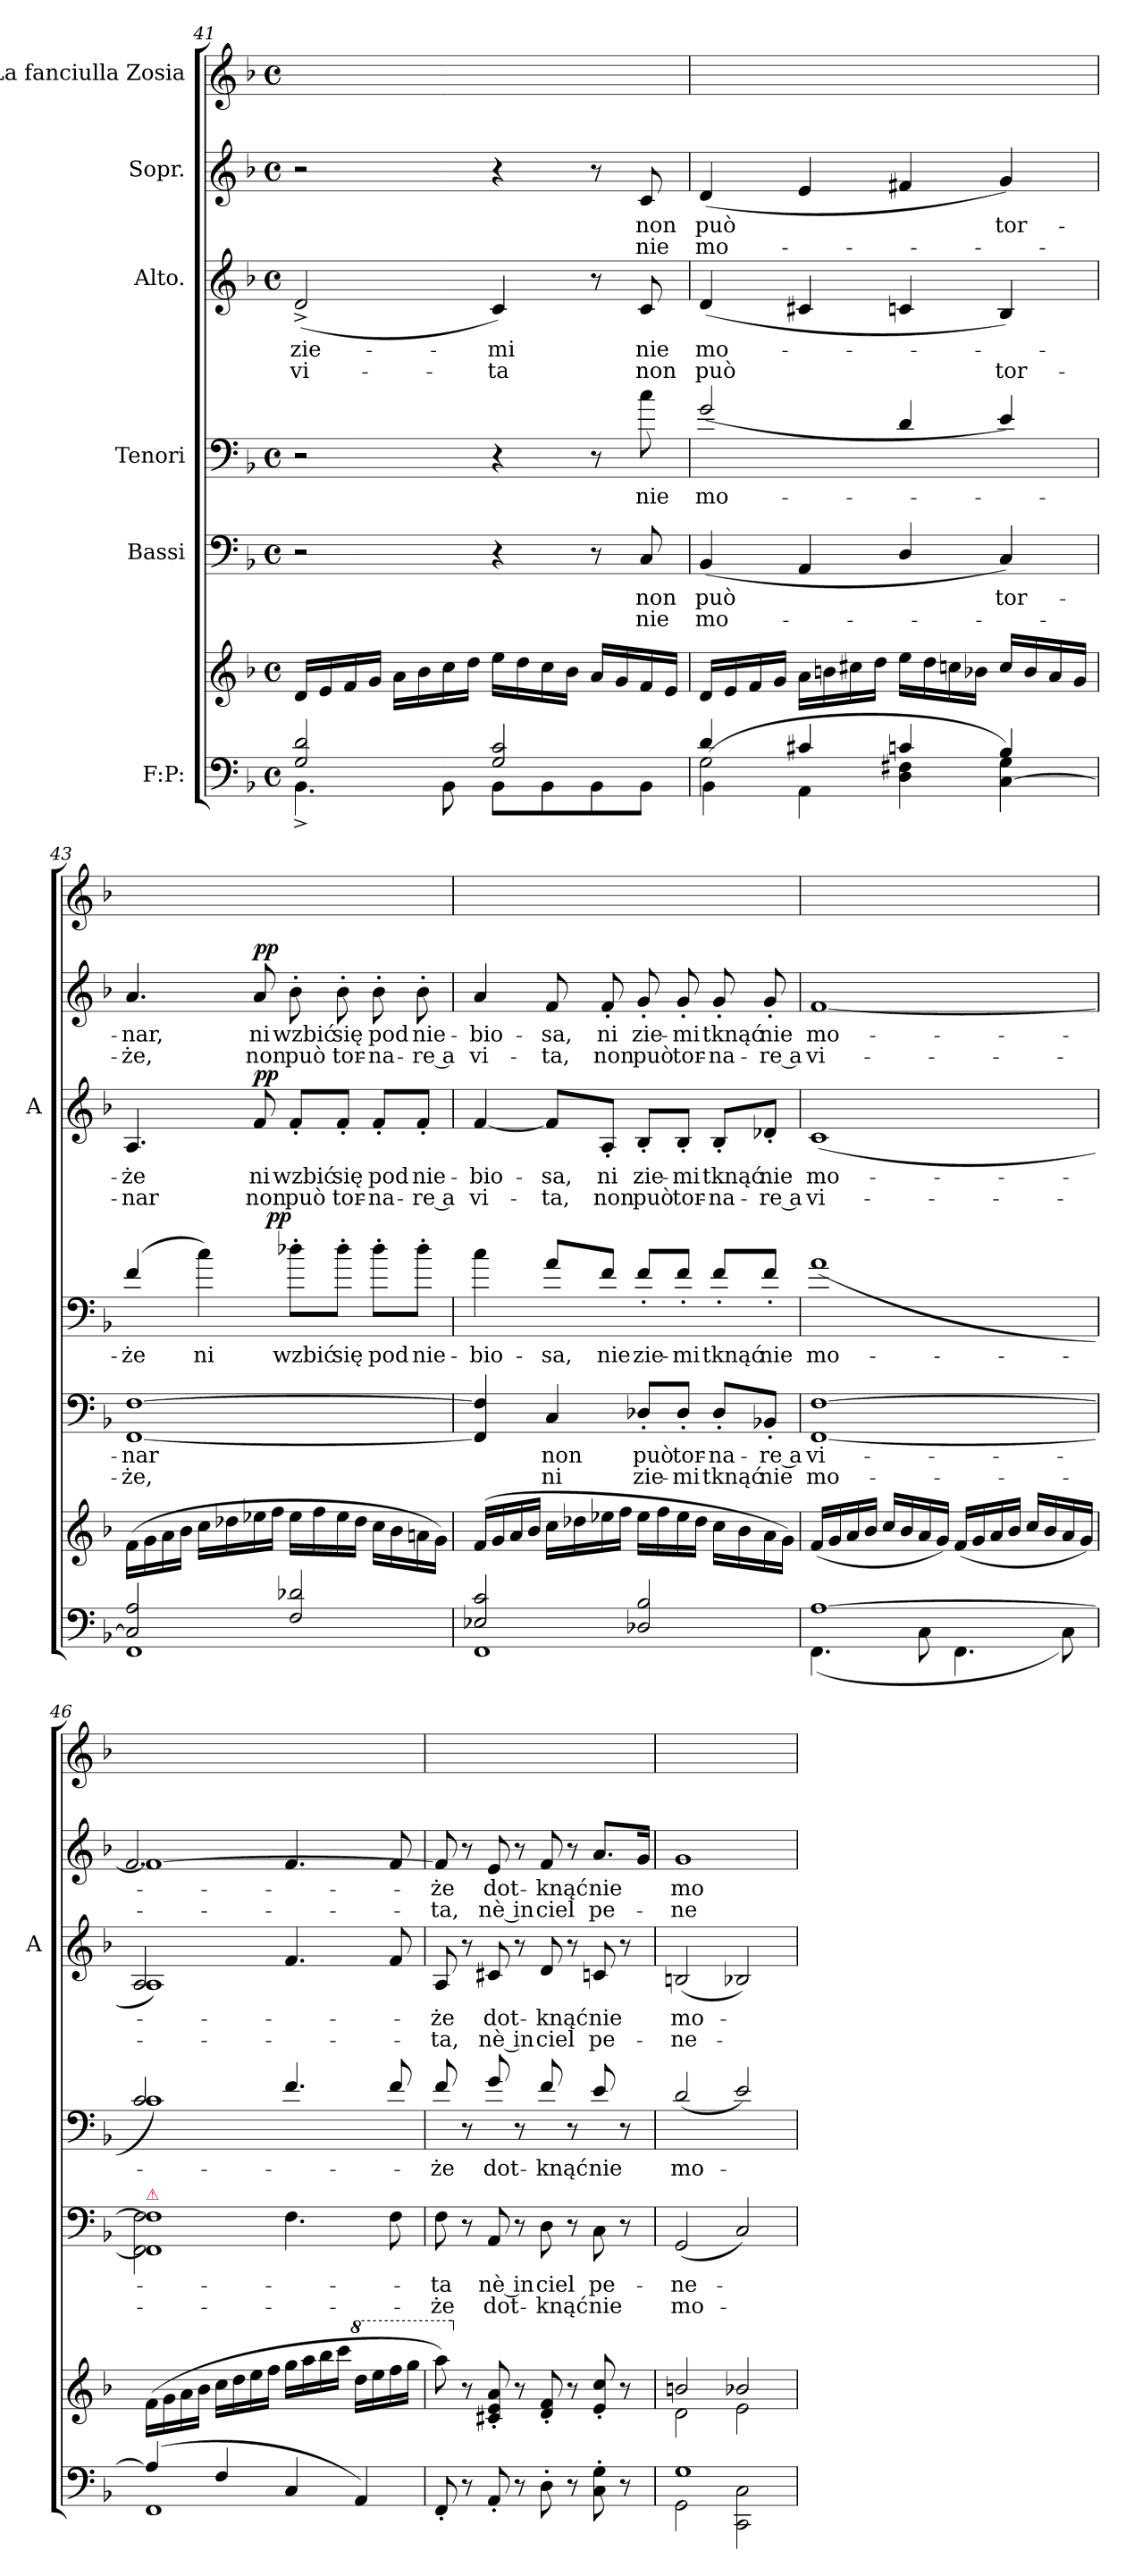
**kern	**kern	**kern	**text	**text	**kern	**text	**dynam	**kern	**text	**text	**dynam	**kern	**text	**text	**dynam	**kern
*part6	*part6	*part5	*part5	*part5	*part4	*part4	*part4	*part3	*part3	*part3	*part3	*part2	*part2	*part2	*part2	*part1
*staff7	*staff6	*staff5	*staff5	*staff5	*staff4	*staff4	*staff4	*staff3	*staff3	*staff3	*staff3	*staff2	*staff2	*staff2	*staff2	*staff1
*I"F:P:	*	*I"Bassi	*	*	*I"Tenori	*	*	*I"Alto.	*	*	*	*I"Sopr.	*	*	*	*I"La fanciulla Zosia
*	*	*	*	*	*	*	*	*I'A	*	*	*	*	*	*	*	*
*clefF4	*clefG2	*clefF4	*	*	*	*	*	*clefG2	*	*	*	*clefG2	*	*	*	*clefG2
*	*	*	*	*	*ITrd8c12	*	*	*	*	*	*	*	*	*	*	*
*k[b-]	*k[b-]	*k[b-]	*	*	*k[b-]	*	*	*k[b-]	*	*	*	*k[b-]	*	*	*	*k[b-]
*M4/4	*M4/4	*M4/4	*	*	*M4/4	*	*	*M4/4	*	*	*	*M4/4	*	*	*	*M4/4
*met(c)	*met(c)	*met(c)	*	*	*met(c)	*	*	*met(c)	*	*	*	*met(c)	*	*	*	*met(c)
=41	=41	=41	=41	=41	=41	=41	=41	=41	=41	=41	=41	=41	=41	=41	=41	=41
*^	*	*	*	*	*	*	*	*	*	*	*	*	*	*	*	*
!	!	!	!	!	!	!	!	!	!	!	!LO:LY:color=red	!	!	!	!	!	!
2G/ 2d/	4.BB-^\	16d/LL	2r	.	.	2r	.	.	(2d^/	zie-	vi-	.	2r	.	.	.	1ryy
.	.	16e/	.	.	.	.	.	.	.	.	.	.	.	.	.	.	.
.	.	16f/	.	.	.	.	.	.	.	.	.	.	.	.	.	.	.
.	.	16g/JJ	.	.	.	.	.	.	.	.	.	.	.	.	.	.	.
.	.	16a\LL	.	.	.	.	.	.	.	.	.	.	.	.	.	.	.
.	.	16b-\	.	.	.	.	.	.	.	.	.	.	.	.	.	.	.
.	8BB-\	16cc\	.	.	.	.	.	.	.	.	.	.	.	.	.	.	.
.	.	16dd\JJ	.	.	.	.	.	.	.	.	.	.	.	.	.	.	.
!	!	!	!	!	!	!	!	!	!	!	!LO:LY:color=red	!	!	!	!	!	!
*tremolo	*	*	*	*	*	*	*	*	*	*	*	*	*	*	*	*	*
2G/ 2c/	8BB-\L	16ee\LL	4r	.	.	4r	.	.	4c/)	-mi	-ta	.	4r	.	.	.	.
.	.	16dd\	.	.	.	.	.	.	.	.	.	.	.	.	.	.	.
.	8BB-\	16cc\	.	.	.	.	.	.	.	.	.	.	.	.	.	.	.
.	.	16b-\JJ	.	.	.	.	.	.	.	.	.	.	.	.	.	.	.
.	8BB-\	16a/LL	8r	.	.	8r	.	.	8r	.	.	.	8r	.	.	.	.
.	.	16g/	.	.	.	.	.	.	.	.	.	.	.	.	.	.	.
!	!	!	!	!LO:LY:color=red	!LO:LY:i	!	!	!	!	!	!LO:LY:color=red	!	!	!LO:LY:color=red	!	!	!
.	8BB-\J	16f/	8C/	non	nie	8c\	nie	.	8c/	nie	non	.	8c/	non	nie	.	.
*Xtremolo	*	*	*	*	*	*	*	*	*	*	*	*	*	*	*	*	*
.	.	16e/JJ	.	.	.	.	.	.	.	.	.	.	.	.	.	.	.
=42	=42	=42	=42	=42	=42	=42	=42	=42	=42	=42	=42	=42	=42	=42	=42	=42	=42
*	*^	*	*	*	*	*	*	*	*	*	*	*	*	*	*	*	*
!	!	!	!	!	!LO:LY:color=red	!LO:LY:i	!	!	!	!	!	!LO:LY:color=red	!	!	!LO:LY:color=red	!	!	!
4d/	2G\	(<4BB-\	16d/LL	(4BB-/	può	mo-	(2G/	mo-	.	(4d/	mo-	può	.	(4d/	può	mo-	.	1ryy
.	.	.	16e/	.	.	.	.	.	.	.	.	.	.	.	.	.	.	.
.	.	.	16f/	.	.	.	.	.	.	.	.	.	.	.	.	.	.	.
.	.	.	16g/JJ	.	.	.	.	.	.	.	.	.	.	.	.	.	.	.
4c#X/	.	4AA\	16a\LL	4AA/	.	.	.	.	.	4c#X/	.	.	.	4e/	.	.	.	.
.	.	.	16bn\	.	.	.	.	.	.	.	.	.	.	.	.	.	.	.
.	.	.	16cc#X\	.	.	.	.	.	.	.	.	.	.	.	.	.	.	.
.	.	.	16dd\JJ	.	.	.	.	.	.	.	.	.	.	.	.	.	.	.
4cn/	2ryy	4D\ 4F#X\	16ee\LL	4D/	.	.	4D/	.	.	4cn/	.	.	.	4f#X/	.	.	.	.
.	.	.	16dd\	.	.	.	.	.	.	.	.	.	.	.	.	.	.	.
.	.	.	16ccn\	.	.	.	.	.	.	.	.	.	.	.	.	.	.	.
.	.	.	16b-X\JJ	.	.	.	.	.	.	.	.	.	.	.	.	.	.	.
!	!	!	!	!	!LO:LY:color=red	!	!	!	!	!	!	!LO:LY:color=red	!	!	!LO:LY:color=red	!	!	!
4B-/	.	[4C\ 4G\)	16cc/LL	4C/)	tor-	.	4E/)	.	.	4B-/)	.	tor-	.	4g/)	tor-	.	.	.
.	.	.	16b-/	.	.	.	.	.	.	.	.	.	.	.	.	.	.	.
.	.	.	16a/	.	.	.	.	.	.	.	.	.	.	.	.	.	.	.
.	.	.	16g/JJ	.	.	.	.	.	.	.	.	.	.	.	.	.	.	.
*	*v	*v	*	*	*	*	*	*	*	*	*	*	*	*	*	*	*	*
=43	=43	=43	=43	=43	=43	=43	=43	=43	=43	=43	=43	=43	=43	=43	=43	=43	=43
!	!	!	!	!LO:LY:color=red	!LO:LY:i	!	!	!	!	!	!LO:LY:color=red	!	!	!LO:LY:color=red	!	!	!
2C]/ 2A/	1FF\	(16f\LL	[1FF/ [1F/	-nar	-że,	(4F/	-że	.	4.A/	-że	-nar	.	4.a/	-nar,	-że,	.	1ryy
.	.	16g\	.	.	.	.	.	.	.	.	.	.	.	.	.	.	.
.	.	16a\	.	.	.	.	.	.	.	.	.	.	.	.	.	.	.
.	.	16b-\JJ	.	.	.	.	.	.	.	.	.	.	.	.	.	.	.
.	.	16cc\LL	.	.	.	4c\)	ni	.	.	.	.	.	.	.	.	.	.
.	.	16dd-X\	.	.	.	.	.	.	.	.	.	.	.	.	.	.	.
!	!	!	!	!	!	!	!	!	!	!	!LO:LY:color=red	!LO:DY:a	!	!	!LO:LY:color=red	!LO:DY:a	!
.	.	16ee-X\	.	.	.	.	.	.	8f/	ni	non	pp	8a/	ni	non	pp	.
.	.	16ff\JJ	.	.	.	.	.	.	.	.	.	.	.	.	.	.	.
!	!	!	!	!	!	!	!	!LO:DY:a:rj	!	!LO:LY:i	!LO:LY:color=red	!	!	!	!LO:LY:color=red	!	!
2F/ 2d-X/	.	16ee-\LL	.	.	.	8d-X'\L	wzbić	pp	8f'/L	wzbić	può	.	8b-'\	wzbić	può	.	.
.	.	16ff\	.	.	.	.	.	.	.	.	.	.	.	.	.	.	.
!	!	!	!	!	!	!	!	!	!	!LO:LY:i	!LO:LY:color=red	!	!	!	!LO:LY:color=red	!	!
.	.	16ee-\	.	.	.	8d-'\J	się	.	8f'/J	się	tor-	.	8b-'\	się	tor-	.	.
.	.	16dd-\JJ	.	.	.	.	.	.	.	.	.	.	.	.	.	.	.
!	!	!	!	!	!	!	!LO:LY:i	!	!	!LO:LY:i	!LO:LY:color=red	!	!	!	!LO:LY:color=red	!	!
.	.	16cc\LL	.	.	.	8d-'\L	pod	.	8f'/L	pod	-na-	.	8b-'\	pod	-na-	.	.
.	.	16b-\	.	.	.	.	.	.	.	.	.	.	.	.	.	.	.
!	!	!	!	!	!	!	!LO:LY:i	!	!	!LO:LY:i	!LO:LY:color=red	!	!	!	!LO:LY:color=red	!	!
.	.	16an\	.	.	.	8d-'\J	nie-	.	8f'/J	nie-	-re a	.	8b-'\	nie-	-re a	.	.
.	.	16g\JJ)	.	.	.	.	.	.	.	.	.	.	.	.	.	.	.
=44	=44	=44	=44	=44	=44	=44	=44	=44	=44	=44	=44	=44	=44	=44	=44	=44	=44
!	!	!	!	!	!	!	!LO:LY:i	!	!	!LO:LY:i	!LO:LY:color=red	!	!	!	!LO:LY:color=red	!	!
2E-X/ 2c/	1FF\	(16f/LL	4FF]/ 4F]/	.	.	4c\	-bio-	.	[4f/	-bio-	vi-	.	4a/	-bio-	vi-	.	1ryy
.	.	16g/	.	.	.	.	.	.	.	.	.	.	.	.	.	.	.
.	.	16a/	.	.	.	.	.	.	.	.	.	.	.	.	.	.	.
.	.	16b-/JJ	.	.	.	.	.	.	.	.	.	.	.	.	.	.	.
!	!	!	!	!LO:LY:color=red	!LO:LY:i	!	!LO:LY:i	!	!	!LO:LY:i	!LO:LY:color=red	!	!	!	!LO:LY:color=red	!	!
.	.	16cc\LL	4C/	non	ni	8A/L	-sa,	.	8f/L]	-sa,	-ta,	.	8f/	-sa,	-ta,	.	.
.	.	16dd-X\	.	.	.	.	.	.	.	.	.	.	.	.	.	.	.
!	!	!	!	!	!	!	!LO:LY:i	!	!	!LO:LY:i	!LO:LY:color=red	!	!	!	!LO:LY:color=red	!	!
.	.	16ee-X\	.	.	.	8F/J	nie	.	8A'/J	ni	non	.	8f'/	ni	non	.	.
.	.	16ff\JJ	.	.	.	.	.	.	.	.	.	.	.	.	.	.	.
!	!	!	!	!LO:LY:color=red	!LO:LY:i	!	!LO:LY:i	!	!	!LO:LY:i	!LO:LY:color=red	!	!	!	!LO:LY:color=red	!	!
2D-X/ 2B-/	.	16ee-\LL	8D-X'/L	può	zie-	8F'/L	zie-	.	8B-'/L	zie-	può	.	8g'/	zie-	può	.	.
.	.	16ff\	.	.	.	.	.	.	.	.	.	.	.	.	.	.	.
!	!	!	!	!LO:LY:color=red	!LO:LY:i	!	!LO:LY:i	!	!	!LO:LY:i	!LO:LY:color=red	!	!	!	!LO:LY:color=red	!	!
.	.	16ee-\	8D-'/J	tor-	-mi	8F'/J	-mi	.	8B-'/J	-mi	tor-	.	8g'/	-mi	tor-	.	.
.	.	16dd-\JJ	.	.	.	.	.	.	.	.	.	.	.	.	.	.	.
!	!	!	!	!LO:LY:color=red	!LO:LY:i	!	!LO:LY:i	!	!	!LO:LY:i	!LO:LY:color=red	!	!	!	!LO:LY:color=red	!	!
.	.	16cc\LL	8D-'/L	-na-	tknąć	8F'/L	tknąć	.	8B-'/L	tknąć	-na-	.	8g'/	tknąć	-na-	.	.
.	.	16b-\	.	.	.	.	.	.	.	.	.	.	.	.	.	.	.
!	!	!	!	!LO:LY:color=red	!LO:LY:i	!	!LO:LY:i	!	!	!LO:LY:i	!LO:LY:color=red	!	!	!	!LO:LY:color=red	!	!
.	.	16a\	8BB-X'/J	-re a	nie	8F'/J	nie	.	8d-X'/J	nie	-re a	.	8g'/	nie	-re a	.	.
.	.	16g\JJ)	.	.	.	.	.	.	.	.	.	.	.	.	.	.	.
=45	=45	=45	=45	=45	=45	=45	=45	=45	=45	=45	=45	=45	=45	=45	=45	=45	=45
!	!	!	!	!LO:LY:color=red	!LO:LY:i	!	!LO:LY:i	!	!	!LO:LY:i	!LO:LY:color=red	!	!	!	!LO:LY:color=red	!	!
[1A/	(>4.FF\	(16f/LL	[1FF/ [1F/	vi-	mo-	(>1A/	mo-	.	(>1c/	mo-	vi-	.	[>1f/	mo-	vi-	.	1ryy
.	.	16g/	.	.	.	.	.	.	.	.	.	.	.	.	.	.	.
.	.	16a/	.	.	.	.	.	.	.	.	.	.	.	.	.	.	.
.	.	16b-/JJ	.	.	.	.	.	.	.	.	.	.	.	.	.	.	.
.	.	16cc/LL	.	.	.	.	.	.	.	.	.	.	.	.	.	.	.
.	.	16b-/	.	.	.	.	.	.	.	.	.	.	.	.	.	.	.
.	8C\	16a/	.	.	.	.	.	.	.	.	.	.	.	.	.	.	.
.	.	16g/JJ)	.	.	.	.	.	.	.	.	.	.	.	.	.	.	.
.	4.FF\	(16f/LL	.	.	.	.	.	.	.	.	.	.	.	.	.	.	.
.	.	16g/	.	.	.	.	.	.	.	.	.	.	.	.	.	.	.
.	.	16a/	.	.	.	.	.	.	.	.	.	.	.	.	.	.	.
.	.	16b-/JJ	.	.	.	.	.	.	.	.	.	.	.	.	.	.	.
.	.	16cc/LL	.	.	.	.	.	.	.	.	.	.	.	.	.	.	.
.	.	16b-/	.	.	.	.	.	.	.	.	.	.	.	.	.	.	.
.	8C\)	16a/	.	.	.	.	.	.	.	.	.	.	.	.	.	.	.
.	.	16g/JJ)	.	.	.	.	.	.	.	.	.	.	.	.	.	.	.
=46	=46	=46	=46	=46	=46	=46	=46	=46	=46	=46	=46	=46	=46	=46	=46	=46	=46
*	*	*	*^	*	*	*^	*	*	*^	*	*	*	*^	*	*	*	*
!	!	!	!LO:TX:a:color=crimson:t=⚠	!	!	!	!	!	!	!	!	!	!	!	!	!	!	!	!	!	!
!	!	!	!	!	!	!	!	!	!	!	!	!	!	!	!	!	!LO:N:vis=2.	!	!	!	!
(<4A/]	1FF\	(16f\LL	1FF]/ 1F]/	2FFi\ 2Fi\	.	.	1C/)	2Ci/	.	.	1A/)	2Ai/	.	.	.	1f/_	2fi/	.	.	.	1ryy
.	.	16g\	.	.	.	.	.	.	.	.	.	.	.	.	.	.	.	.	.	.	.
.	.	16a\	.	.	.	.	.	.	.	.	.	.	.	.	.	.	.	.	.	.	.
.	.	16b-\JJ	.	.	.	.	.	.	.	.	.	.	.	.	.	.	.	.	.	.	.
4F/	.	16cc\LL	.	.	.	.	.	.	.	.	.	.	.	.	.	.	.	.	.	.	.
.	.	16dd\	.	.	.	.	.	.	.	.	.	.	.	.	.	.	.	.	.	.	.
.	.	16ee\	.	.	.	.	.	.	.	.	.	.	.	.	.	.	.	.	.	.	.
.	.	16ff\JJ	.	.	.	.	.	.	.	.	.	.	.	.	.	.	.	.	.	.	.
4C/	.	16gg\LL	.	4.Fi\	.	.	.	4.Fi/	.	.	.	4.fi/	.	.	.	.	4.fi/	.	.	.	.
.	.	16aa\	.	.	.	.	.	.	.	.	.	.	.	.	.	.	.	.	.	.	.
.	.	16bb-\	.	.	.	.	.	.	.	.	.	.	.	.	.	.	.	.	.	.	.
.	.	16ccc\JJ	.	.	.	.	.	.	.	.	.	.	.	.	.	.	.	.	.	.	.
*	*	*8va	*	*	*	*	*	*	*	*	*	*	*	*	*	*	*	*	*	*	*
4AA/)	.	16ddd\LL	.	.	.	.	.	.	.	.	.	.	.	.	.	.	.	.	.	.	.
.	.	16eee\	.	.	.	.	.	.	.	.	.	.	.	.	.	.	.	.	.	.	.
.	.	16fff\	.	8Fi\	.	.	.	8Fi/	.	.	.	8fi/	.	.	.	.	8fi/	.	.	.	.
.	.	16ggg\JJ	.	.	.	.	.	.	.	.	.	.	.	.	.	.	.	.	.	.	.
*	*	*	*v	*v	*	*	*	*	*	*	*v	*v	*	*	*	*v	*v	*	*	*	*
*v	*v	*	*	*	*	*v	*v	*	*	*	*	*	*	*	*	*	*	*
=47	=47	=47	=47	=47	=47	=47	=47	=47	=47	=47	=47	=47	=47	=47	=47	=47
!	!	!	!LO:LY:color=red	!LO:LY:i	!	!LO:LY:i	!	!	!LO:LY:i	!LO:LY:color=red	!	!	!	!LO:LY:color=red	!	!
8FF'/	8aaa\)	8F\	-ta	-że	8F/	-że	.	8A/	-że	-ta,	.	8f/]	-że	-ta,	.	1ryy
*	*X8va	*	*	*	*	*	*	*	*	*	*	*	*	*	*	*
8r	8r	8r	.	.	8r	.	.	8r	.	.	.	8r	.	.	.	.
!	!	!	!LO:LY:color=red	!LO:LY:i	!	!LO:LY:i	!	!	!LO:LY:i	!LO:LY:color=red	!	!	!	!LO:LY:color=red	!	!
8AA'/	8c#X'/ 8e'/ 8a'/	8AA/	nè in	dot-	8G/	dot-	.	8c#X/	dot-	nè in	.	8e/	dot-	nè in	.	.
8r	8r	8r	.	.	8r	.	.	8r	.	.	.	8r	.	.	.	.
!	!	!	!LO:LY:color=red	!LO:LY:i	!	!LO:LY:i	!	!	!LO:LY:i	!LO:LY:color=red	!	!	!	!LO:LY:color=red	!	!
8D'\	8d'/ 8f'/	8D\	ciel	-knąć	8F/	-knąć	.	8d/	-knąć	ciel	.	8f/	-knąć	ciel	.	.
8r	8r	8r	.	.	8r	.	.	8r	.	.	.	8r	.	.	.	.
!	!	!	!LO:LY:color=red	!LO:LY:i	!	!LO:LY:i	!	!	!LO:LY:i	!LO:LY:color=red	!	!	!	!LO:LY:color=red	!	!
8C'\ 8G'\	8e'/ 8cc'/	8C\	pe-	nie	8E/	nie	.	8cn/	nie	pe-	.	8.a/L	nie	pe-	.	.
8r	8r	8r	.	.	8r	.	.	8r	.	.	.	.	.	.	.	.
.	.	.	.	.	.	.	.	.	.	.	.	16g/Jk	.	.	.	.
=48	=48	=48	=48	=48	=48	=48	=48	=48	=48	=48	=48	=48	=48	=48	=48	=48
*^	*^	*	*	*	*	*	*	*	*	*	*	*	*	*	*	*
!	!	!	!	!	!LO:LY:color=red	!LO:LY:i	!	!LO:LY:i	!	!	!LO:LY:i	!LO:LY:color=red	!	!	!	!LO:LY:color=red	!	!
1G/	2GG\	2bn/	2d\	(2GG/	-ne-	mo-	(2D/	mo-	.	(2Bn/	mo-	-ne-	.	1g/	mo-	-ne-	.	1ryy
.	2CC\ 2C\	2b-X/	2e\	2C/)	.	.	2E/)	.	.	2B-X/)	.	.	.	.	.	.	.	.
*v	*v	*	*	*	*	*	*	*	*	*	*	*	*	*	*	*	*	*
*	*v	*v	*	*	*	*	*	*	*	*	*	*	*	*	*	*	*
=	=	=	=	=	=	=	=	=	=	=	=	=	=	=	=	=
*-	*-	*-	*-	*-	*-	*-	*-	*-	*-	*-	*-	*-	*-	*-	*-	*-
